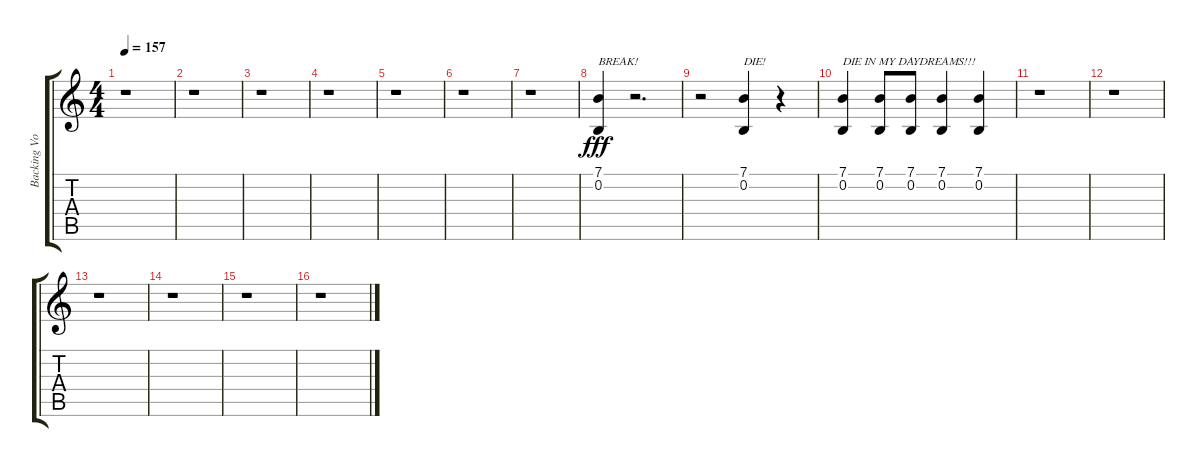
\track ("Backing Vocals" "Backing Vo") {instrument tenorsax}
\staff {score tabs}
\tuning (E4 B3 G3 D3 A2 E2) {hide}
\ts (4 4)
\tempo 157
\clef g2
\ks c
r.1{dy fff} |
r.1 |
r.1 |
r.1 |
r.1 |
r.1 |
r.1 |
(7.1 0.2).4{txt "BREAK!"} r.2{d} |
r.2 (7.1 0.2).4{txt "DIE!"} r.4 |
(7.1 0.2).4{txt "DIE IN MY DAYDREAMS!!!"} (7.1 0.2).8 (7.1 0.2).8 (7.1 0.2).4 (7.1 0.2).4 |
r.1 |
r.1 |
r.1 |
r.1 |
r.1 |
r.1
